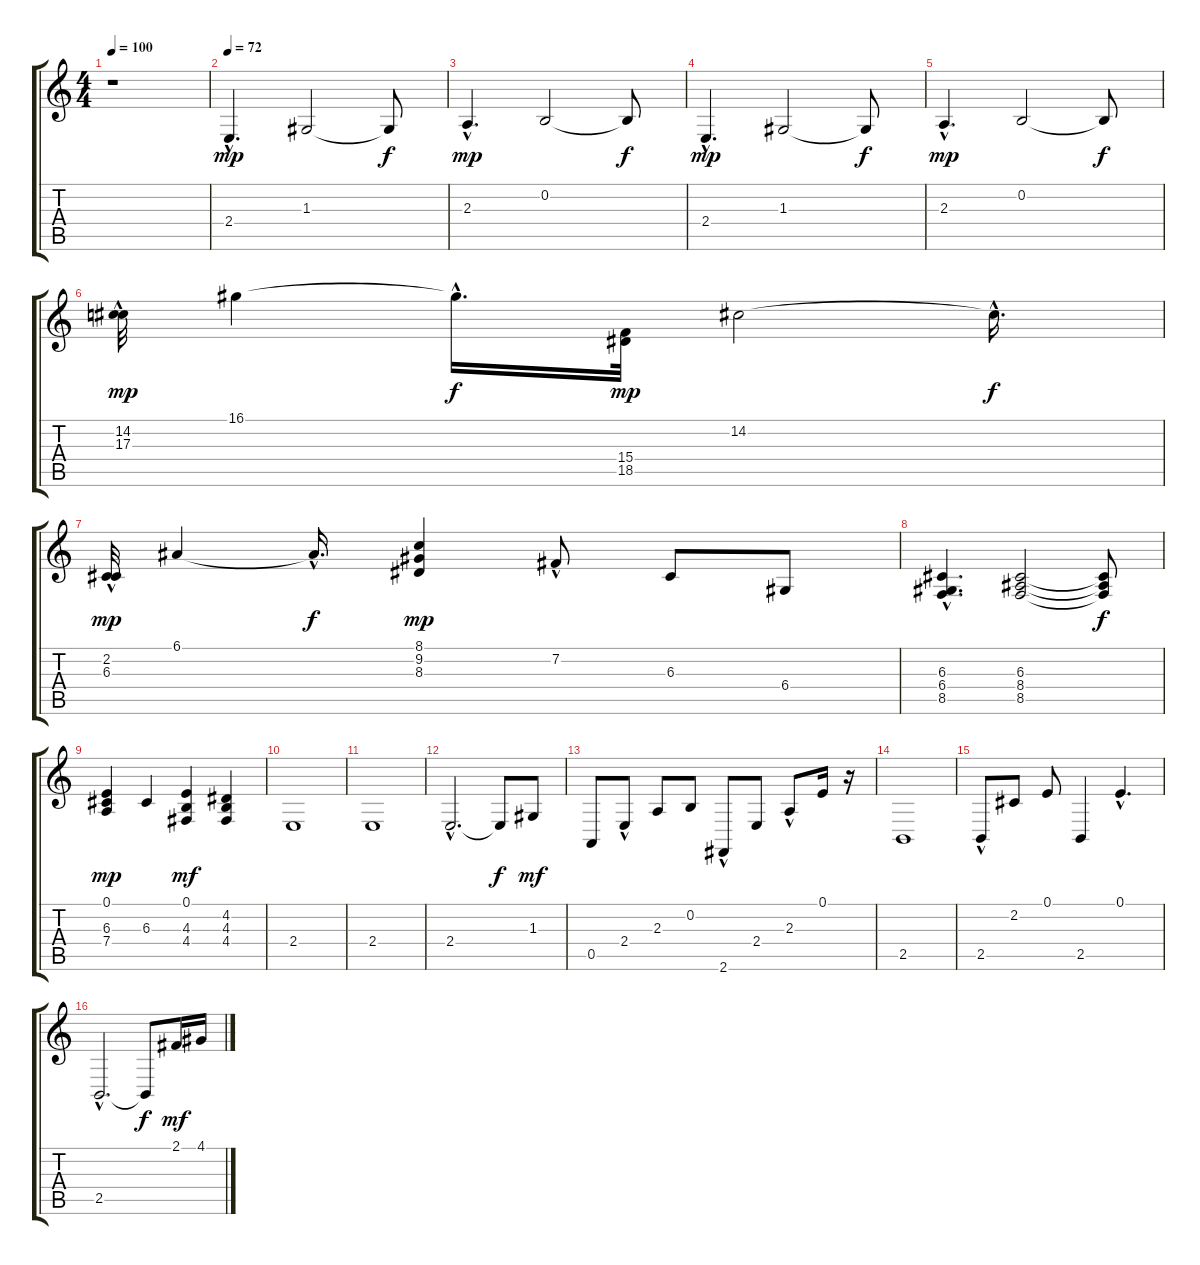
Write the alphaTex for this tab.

\track "" {instrument acousticgrandpiano}
\staff {score tabs}
\tuning (E4 B3 G3 D3 A2 E2) {hide}
\ts (4 4)
\tempo 100
\clef g2
\ks c
r.1{dy mp instrument acousticgrandpiano} |
\tempo 72
2.4{hac}.4{d} 1.3.2 1.3{t}.8{dy f} |
2.3{hac}.4{d dy mp} 0.2.2 0.2{t}.8{dy f} |
2.4{hac}.4{d dy mp} 1.3.2 1.3{t}.8{dy f} |
2.3{hac}.4{d dy mp} 0.2.2 0.2{t}.8{dy f} |
(14.2{hac} 17.3{hac}).32{dy mp} 16.1.4 16.1{hac t}.16{d dy f} (15.4 18.5).32{dy mp} 14.2.2 14.2{hac t}.16{d dy f} |
(2.2{hac} 6.3{hac}).32{dy mp} 6.1.4 6.1{hac t}.16{d dy f} (8.1 9.2 8.3).4{dy mp} 7.2{hac}.8 6.3.8 6.4.8 |
(6.3{hac} 6.4{hac} 8.5{hac}).4{d} (6.3 8.4 8.5).2 (6.3{t} 8.4{t} 8.5{t}).8{dy f} |
(0.1 6.3 7.4).4{dy mp} 6.3.4 (0.1 4.3 4.4).4{dy mf} (4.2 4.3 4.4).4 |
2.4.1 |
2.4.1 |
2.4{hac}.2{d} 2.4{t}.8{dy f} 1.3.8{dy mf} |
0.5.8 2.4{hac}.8 2.3.8 0.2.8 2.6{hac}.8 2.4.8 2.3{hac}.8 0.1.16 r.16 |
2.5.1 |
2.5{hac}.8 2.2.8 0.1.8 2.5.4 0.1{hac}.4{d} |
2.5{hac}.2{d} 2.5{t}.8{dy f} 2.1.16{dy mf} 4.1.16
